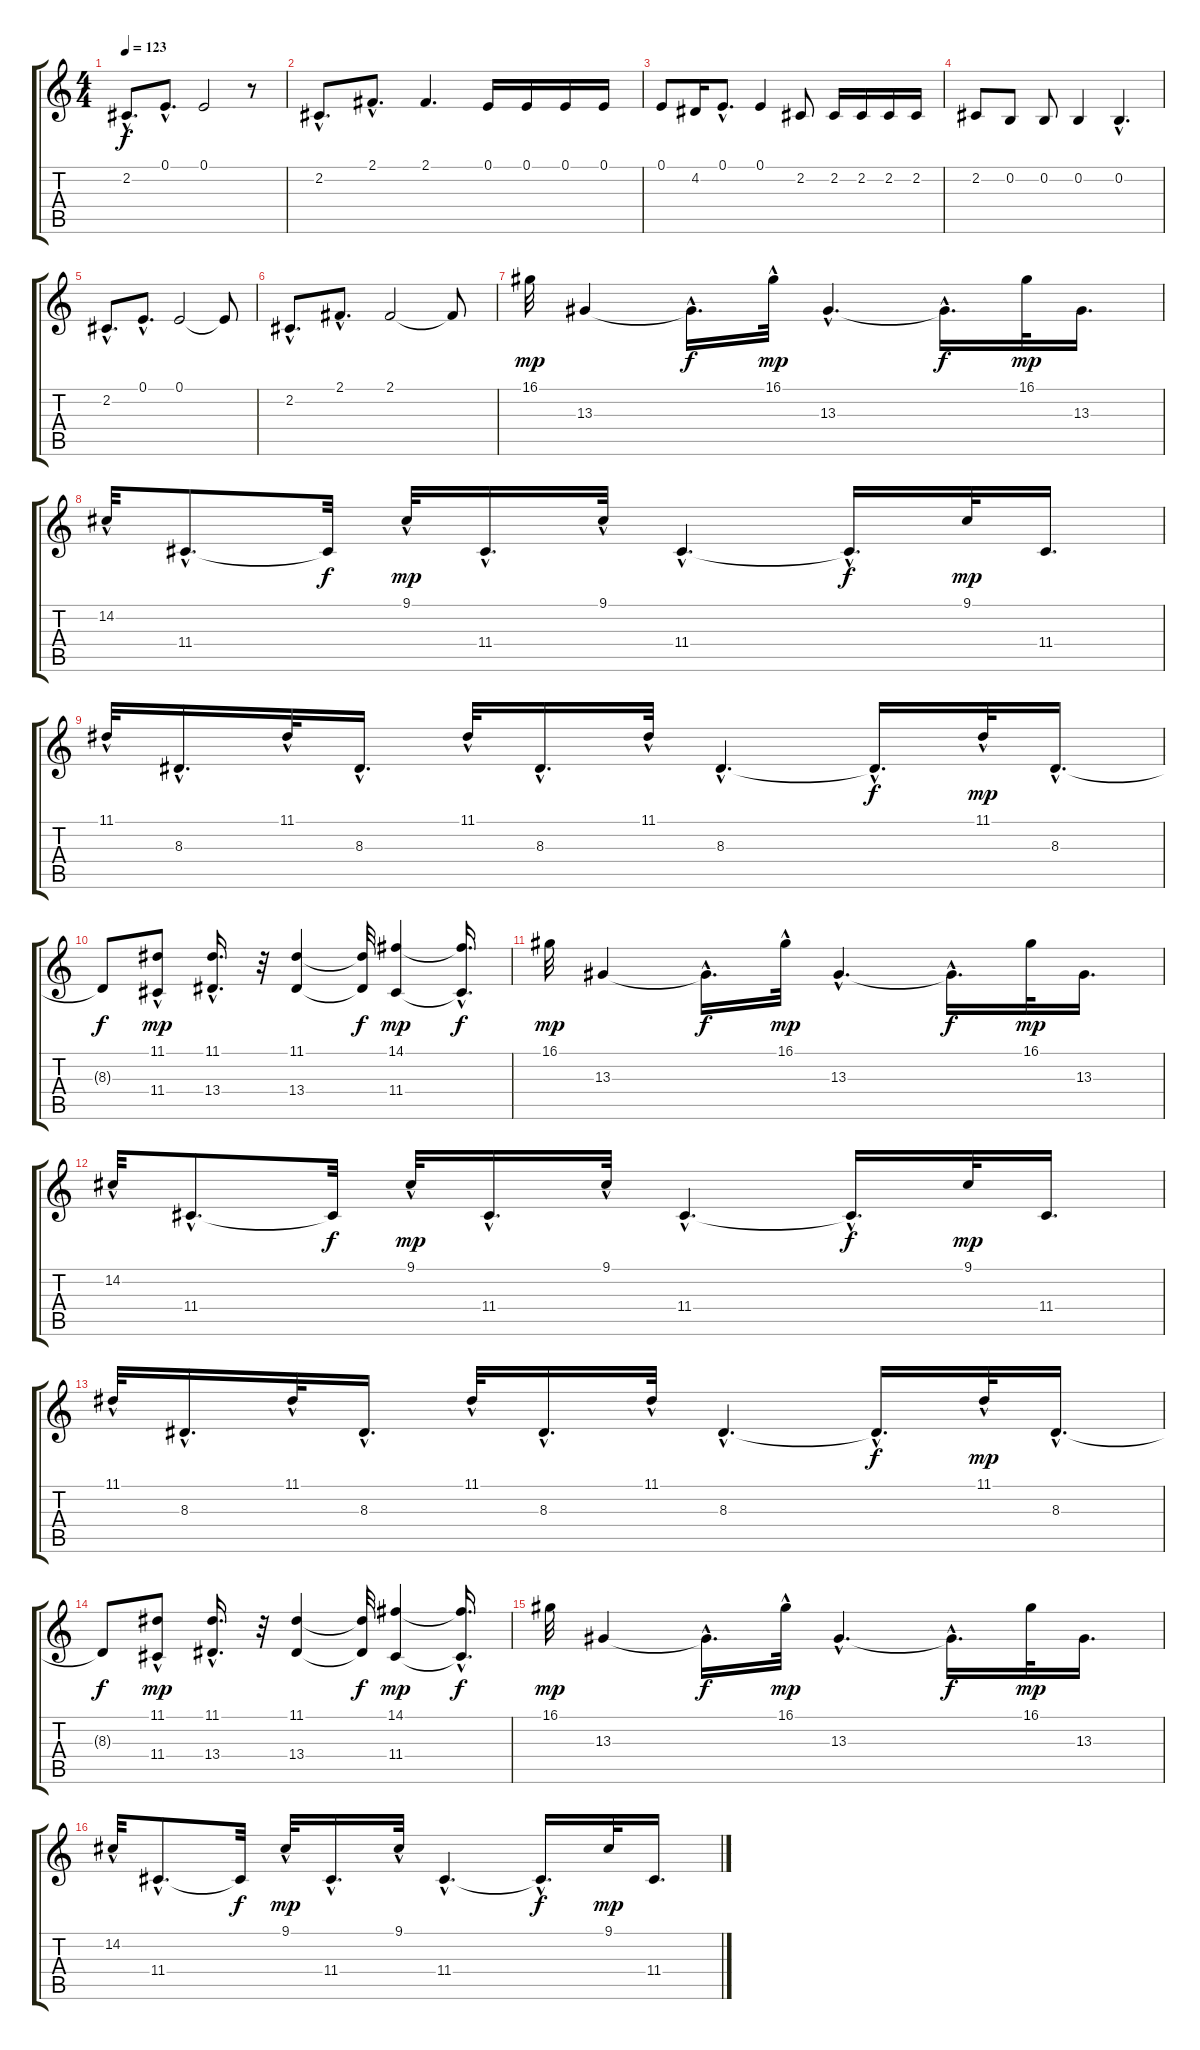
\track "" {instrument whistle}
\staff {score tabs}
\tuning (E4 B3 G3 D3 A2 E2) {hide}
\ts (4 4)
\tempo 123
\clef g2
\ks c
2.2{hac}.8{d dy f} 0.1{hac}.8{d} 0.1.2 r.8 |
2.2{hac}.8{d} 2.1{hac}.8{d} 2.1.4{d} 0.1.16 0.1.16 0.1.16 0.1.16 |
0.1.8 4.2.16 0.1{hac}.8{d} 0.1.4 2.2.8 2.2.16 2.2.16 2.2.16 2.2.16 |
2.2.8 0.2.8 0.2.8 0.2.4 0.2{hac}.4{d} |
2.2{hac}.8{d} 0.1{hac}.8{d} 0.1.2 0.1{t}.8 |
2.2{hac}.8{d} 2.1{hac}.8{d} 2.1.2 2.1{t}.8 |
16.1.32{dy mp} 13.3.4 13.3{hac t}.16{d dy f} 16.1{hac}.32{dy mp} 13.3{hac}.4{d} 13.3{hac t}.16{d dy f} 16.1.32{dy mp} 13.3.16{d} |
14.2{hac}.32 11.4{hac}.8{d} 11.4{t}.32{dy f} 9.1{hac}.32{dy mp} 11.4{hac}.16{d} 9.1{hac}.32 11.4{hac}.4{d} 11.4{hac t}.16{d dy f} 9.1.32{dy mp} 11.4.16{d} |
11.1{hac}.32 8.3{hac}.16{d} 11.1{hac}.32 8.3{hac}.16{d} 11.1{hac}.32 8.3{hac}.16{d} 11.1{hac}.32 8.3{hac}.4{d} 8.3{hac t}.16{d dy f} 11.1{hac}.32{dy mp} 8.3{hac}.16{d} |
8.3{t}.8{dy f} (11.1{hac} 11.4).8{dy mp} (11.1{hac} 13.4{hac}).16{d} r.32 (11.1 13.4).4 (11.1{t} 13.4{t}).32{dy f} (14.1 11.4).4{dy mp} (14.1{hac t} 11.4{hac t}).16{d dy f} |
16.1.32{dy mp} 13.3.4 13.3{hac t}.16{d dy f} 16.1{hac}.32{dy mp} 13.3{hac}.4{d} 13.3{hac t}.16{d dy f} 16.1.32{dy mp} 13.3.16{d} |
14.2{hac}.32 11.4{hac}.8{d} 11.4{t}.32{dy f} 9.1{hac}.32{dy mp} 11.4{hac}.16{d} 9.1{hac}.32 11.4{hac}.4{d} 11.4{hac t}.16{d dy f} 9.1.32{dy mp} 11.4.16{d} |
11.1{hac}.32 8.3{hac}.16{d} 11.1{hac}.32 8.3{hac}.16{d} 11.1{hac}.32 8.3{hac}.16{d} 11.1{hac}.32 8.3{hac}.4{d} 8.3{hac t}.16{d dy f} 11.1{hac}.32{dy mp} 8.3{hac}.16{d} |
8.3{t}.8{dy f} (11.1{hac} 11.4).8{dy mp} (11.1{hac} 13.4{hac}).16{d} r.32 (11.1 13.4).4 (11.1{t} 13.4{t}).32{dy f} (14.1 11.4).4{dy mp} (14.1{hac t} 11.4{hac t}).16{d dy f} |
16.1.32{dy mp} 13.3.4 13.3{hac t}.16{d dy f} 16.1{hac}.32{dy mp} 13.3{hac}.4{d} 13.3{hac t}.16{d dy f} 16.1.32{dy mp} 13.3.16{d} |
14.2{hac}.32 11.4{hac}.8{d} 11.4{t}.32{dy f} 9.1{hac}.32{dy mp} 11.4{hac}.16{d} 9.1{hac}.32 11.4{hac}.4{d} 11.4{hac t}.16{d dy f} 9.1.32{dy mp} 11.4.16{d}
